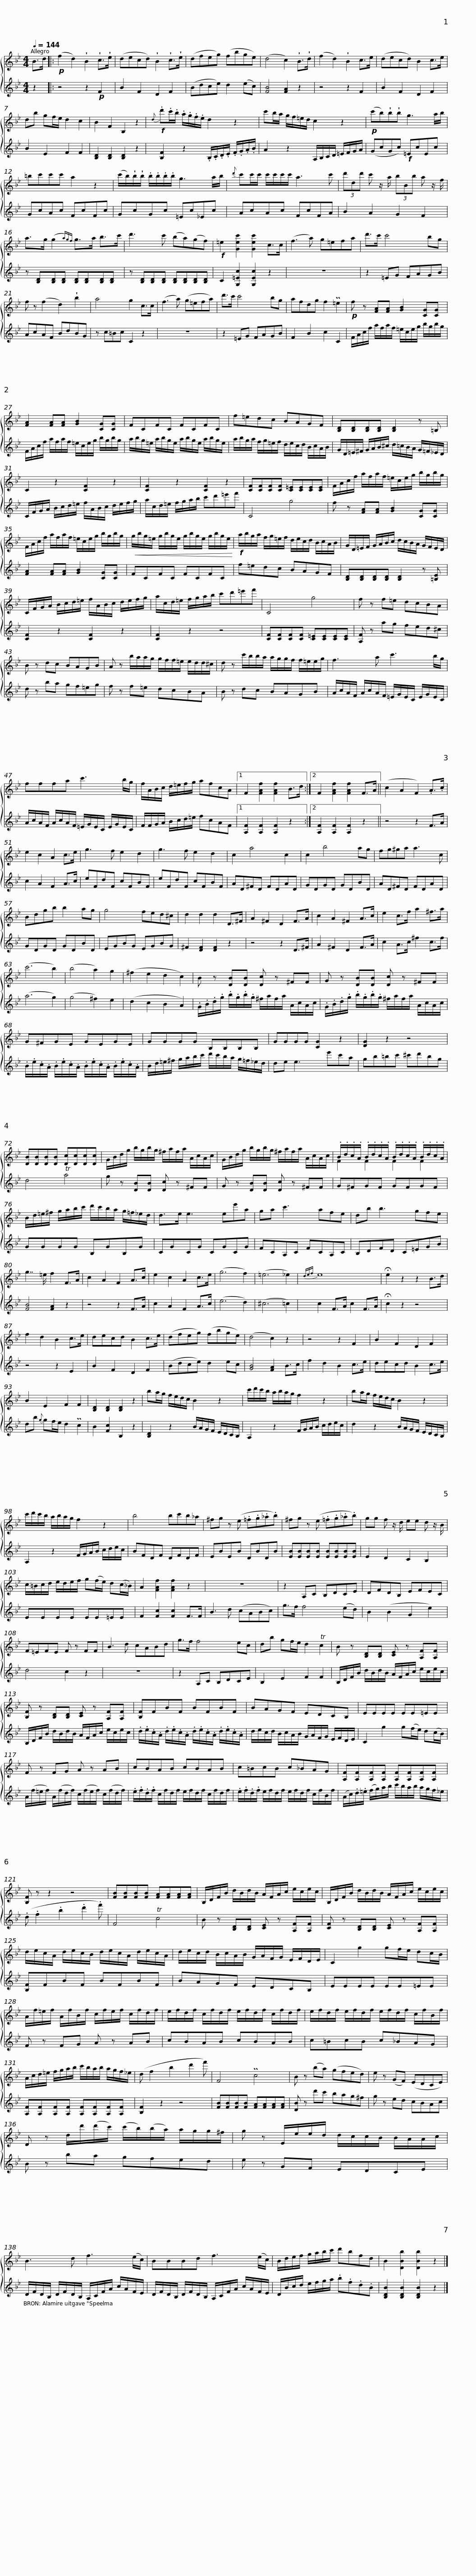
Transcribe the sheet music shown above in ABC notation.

X:1
%%score { ( 1 2 ) 3 }
L:1/8
Q:1/4=144
M:4/4
I:linebreak $
K:Bb
V:1 treble
V:2 treble
V:3 treble
V:1
 B>d |:!p! (f2 d2) !wedge!B2 !wedge!c>!wedge!e | (decd) !wedge!B2 !wedge!c>!wedge!e | (dfeg) (fbge) | (d4 c2) !wedge!B>!wedge!d |$ %5
 (f2 d2) !wedge!B2 c>e | (decd) B2 c>e | db gf/e/ d2 c2 | B2 F2 B,2 z2 |$!f!{d} .d'.c'/.b/ .a/.g/.f/.e/ d2 z2 | %10
 c'b/a/ g/f/=e/d/ c2 z2 |!p! (c'b)!wedge!b!wedge!b g3 a/b/ | =bc'c'c' a2 z2 |$ (c'/b/)!wedge!b/!wedge!b/ .b/.b/.b/.b/ g3 a/b/ |{d'} c'c'/c'/ c'/c'/c'/c'/ a3 c' | %15
 (3d'dd' c' z/ a/ (3bBb a z/ f/ |$ a>g (g2{a)gf} g>a b>c' | d'3 c' (ba)(gf) |!f! =e2 [Gec']2 [Gec']2 c>c | (f3 a) g=efa |$ %20
 d'>c' c'4 bg | f z (f2 d2) !wedge!b2 | a4 g2 c>c | (f3 a) (g=efa) |$ d'>c' c'4 bg | %25
 afdg f2 P=e2 |!p! f z [FA][FA] [GB]2 [CG][CG] | [FA]2 [FA][FA] [GB]2 [CG][CG] |$ FCFC FCFC | f=edc BAGF |$ %30
 [B,D][B,D][B,D][B,D] [B,D]2 z =B, | C2 z2 [CF]2 z2 |$ [CF]2 z2 [CF]2 z2 | [CF][CF][CF][CF] [C=E][CE][CE][CE] |$ F/A/c/f/ a/f/a/f/ =e/c/e/g/ b/g/b/g/ | %35
 F/A/c/f/ a/f/a/f/ =e/c/e/g/ b/g/b/g/ |$!<(! g/b/g/=e/ g/b/g/e/ g/b/g/e/ g/b/g/e/!<)! |!f! a/b/g/a/ f/g/=e/f/ d/e/c/d/ B/c/A/B/ |$ G/D/=E/F/ G/A/B/c/ d/c/B/A/ G/F/E/D/ | C/F/G/A/ B/c/d/=e/ f/A/B/c/ d/e/f/g/ |$ %40
 a/c/d/=e/ f/g/a/b/ c'd'=e'f' | C4 g4 | f z f=e dcBA | B z dc BAGB |$ A z b/a/a/g/ g/f/f/=e/ e/d/d/^c/ | %45
 d z c'/b/b/a/ a/g/g/f/ f/=e/e/g/ |$ f3 a c'3 b/g/ | fffa c'3 b/g/ |$ f/A/B/c/ d/=e/f/g/ afcA |1 F2 [FAf]2 [FAf]2 B>d :|2 %50
 F2 [FAf]2 [FAf]2 F>A ||$ (c2 A2 F2) .A>.c | e2 c2 A2 c>e | g3 f e2 d2 | g3 f e2 d2 |$ %55
 c2 a4 c2 | c2 b4 ag | fg^ga a3 c | Bdgb b2 ag | g4 fed^c |$ %60
 d2 d2 d2 D>^F | A2 ^F2 D2 F>A | c2 A2 ^F2 A>c | e2 c>f a2 ^f>a |$ (c'6 b2) | %65
 (b4 a2) g2 | (^f2 e2 d2 c2) |$ B z [DB][DB] [Dc] z ^FF | G z [DB][DB] [Dc] z ^FF |$ G^FGE GEGE | %70
 GGGG B,B,B,B, |$ GGGG [CG]2 z2 | [DG]2 z2 z4 | [DB][DB][DB][DB] [Dc][Dc][Dc][Dc] |$ G/B/d/g/ b/g/b/g/ ^f/a/f/a/ A/c/A/c/ | %75
 G/B/d/g/ b/g/b/g/ ^f/a/f/a/ A/c/A/c/ |$ .B/.d/.c/.A/ .B/.d/.c/.A/ .B/.d/.c/.A/ .B/.d/.c/.A/ | B/d/=e/^f/ g/a/b/c'/ d'/c'/b/a/ g/=f/_e/d/ |$ d>e e3 ee'a | ga c'3 afe | %80
 db b3 gfe | g7/2 =e/ f2 F>A |$ c2 A2 F2 A>c | e2 c2 A2 c>e | (g6 f2) | %85
 (=e6 _e2) |{def} e8 | !fermata!e2 z2 z2 B>d |$ f2 d2 B2 c>e | decd B2 c>e | %90
 (dfeg) (fbge) | (d4 c2) z2 |$ z4 z2 F2 | B2 F2 D2 F2 | B2 E2 F2 F2 | %95
 [B,D]2 [B,D]2 [B,D]2 z2 |$ ba/g/ f/e/d/c/ B2 z2 | c'/d'/c'/b/ a/b/a/g/ f2 z2 |$ ba/g/ f/e/d/c/ B2 z2 | c'/d'/c'/b/ a/b/a/g/ f2 z2 |$ %100
 b4 bc'b_a | ^fg z (e .=f.g._a.b) | ^fg z (e .=f.g._a.b) | gg f z/ d/ ee d z/ B/ |$ c/=B/c/d/ e/d/e/f/ g(f/e/) d(c/_B/) | %105
 A2 [FAf]2 [FAf]2 z2 | z8 | z2 A,C B,DCE |$ DFDB, EFEC | F=EFE F z FF | %110
 B3 d cABd | g>f f4 ec |$ db gf/e/ d2 Tc2 | B z [B,D][B,D] [CE] z [A,F][A,F] | [B,F] z [B,D][B,D] [CE] z [A,F][A,F] | %115
 [B,F]FBF BFBF |$ BAGF EDCB, | EEEE EE=EE | F z FG A z AB | cBAB cBAB |$ %120
 c=BcB c_BAG | [A,F][A,F][A,F][A,F] [A,F][A,F][A,F][A,F] | [B,F] z z2 z4 | [FB][FB][FB][FB] [FA][FA][FA][FA] |$ B,/D/F/B/ d/B/d/B/ A/F/A/c/ e/c/e/c/ | %125
 B,/D/F/B/ d/B/d/B/ A/F/A/c/ e/c/e/c/ |$ d/e/c/A/ d/e/c/B/ d/e/c/A/ d/e/c/A/ | d/e/c/d/ B/c/A/B/ G/A/F/G/ E/F/D/E/ |$ C2 g2 gf/e/ dc/B/ | A/f/=e/f/ A/f/B/f/ c/f/e/f/ c/f/d/f/ | %130
 e/f/d/f/ c/f/d/f/ e/f/d/f/ c/f/d/f/ |$ e/f/d/f/ e/f/d/f/ e/f/d/f/ c/f/B/f/ | A/c/d/=e/ f/g/a/b/ c'/b/a/b/ a/g/f/_e/ | (d f2 b2 d'2 f') | F4 Pc4 |$ %135
 B z (ba) (gfed) | e z (GF) (EDCE) | D z d/d'/(d'/c'/) (c'/b/)(b/a/) a/g/g/^f/ | g z E/e/e/d/ d/c/c/B/ B/A/A/c/ |$ B3 d f3 (e/c/) | %140
 BBBd f3 (e/c/) | B/d/e/f/ g/a/b/c'/ d'bfd | B2 [DBb]2 [DBb]2 z2 |] %143
V:2
 x2 |: x8 | x8 | x8 | x8 |$ %5
 x8 | x8 | x8 | x8 |$ x8 | %10
 x8 | x8 | x8 |$ x8 | x8 | %15
 x8 |$ x8 | x8 | x8 | x8 |$ %20
 x8 | x8 | x8 | x8 |$ x8 | %25
 x8 | x8 | x8 |$ x8 | x8 |$ %30
 x8 | x8 |$ x8 | x8 |$ x8 | %35
 x8 |$ x8 | x8 |$ x8 | x8 |$ %40
 x8 | x8 | x8 | x8 |$ x8 | %45
 x8 |$ x8 | x8 |$ x8 |1 x8 :|2 %50
 x8 ||$ x8 | x8 | x8 | x8 |$ %55
 x8 | x8 | x8 | x8 | x8 |$ %60
 x8 | x8 | x8 | x8 |$ x8 | %65
 x8 | x8 |$ x8 | x8 |$ x8 | %70
 x8 |$ x8 | x8 | x8 |$ x8 | %75
 x8 |$ F2 F2 F2 F2 | x8 |$ x8 | x8 | %80
 x8 | x8 |$ x8 | x8 | x8 | %85
 x8 | x8 | x8 |$ x8 | x8 | %90
 x8 | x8 |$ x8 | x8 | x8 | %95
 x8 |$ x8 | x8 |$ x8 | x8 |$ %100
 x8 | x8 | x8 | x8 |$ x8 | %105
 x8 | x8 | x8 |$ x8 | x8 | %110
 x8 | x8 |$ x8 | x8 | x8 | %115
 x8 |$ x8 | x8 | x8 | x8 |$ %120
 x8 | x8 | x8 | x8 |$ x8 | %125
 x8 |$ x8 | x8 |$ x8 | x8 | %130
 x8 |$ x8 | x8 | x8 | x8 |$ %135
 x8 | x8 | x8 | x8 |$ x8 | %140
 x8 | x8 | x8 |] %143
V:3
 z2 |: z4 z2!p! F2 | B2 F2 D2 F2 | (Bdce) d2 (ec) | [FB]4 [FA]2 z2 |$ %5
 z4 z2 F2 | B2 F2 D2 F2 | B2 E2 F2 F2 | [B,D]2 [B,D]2 [B,D]2 z2 |$ [B,F]2 z2 .B,/.C/.D/.E/ .F/.G/.A/.B/ | %10
 A2 z2 A,/B,/C/D/ =E/F/G/A/ | (GcGc)!f! =EcEc | GcAc FcFc |$ GcGc =Ec_Ec | AcAc FcFA | %15
 B2 A2 G2 F2 |$ z [B,D][B,D][B,D] [B,D][B,D][B,D][B,D] | z [B,D][B,D][B,D] [B,D][B,D][B,D][B,D] | C2 [G,=Ec]2 [G,Ec]2 z2 | z8 |$ %20
 z2 =EG FAGB | AcAF BdBG | z c=Bc C2 z2 | z8 |$ z2 =EG FAGB | %25
 F2 B2 c2 C2 | F/A/c/f/ a/f/a/f/ =e/c/e/g/ b/g/b/g/ | F/A/c/f/ a/f/a/f/ =e/c/e/g/ b/g/b/g/ |$ a/b/g/=e/ a/b/g/e/ a/b/g/e/ a/b/g/e/ | a/b/g/a/ f/g/=e/f/ d/e/c/d/ B/c/A/B/ |$ %30
 G/D/=E/^F/ G/A/B/^c/ d/=c/B/A/ G/=F/_E/D/ | C/F/G/A/ B/c/d/=e/ f/A/B/c/ d/e/f/g/ |$ a/c/d/=e/ f/g/a/b/ c'd'=e'f' | C4 g4 |$ f z [FA][FA] [GB]2 [CG][CG] | %35
 [FA]2 [FA][FA] [GB]2 [CG][CG] |$ FCFC FCFC | f=edc BAGF |$ [B,D][B,D][B,D][B,D] [B,D]2 z [=B,E] | [CF]2 z2 [CF]2 z2 |$ %40
 [CF]2 z2 z4 | [CF][CF][CF][CF] [C=E][CE][CE][CE] | [A,F] z ag fed^c | d z ba gf=eg |$ f z f=e dcBA | %45
 B z dc BAGB |$ A/c/A/F/ A/c/A/F/ =E/G/E/C/ E/G/E/C/ | A/c/A/F/ A/c/A/F/ =E/G/E/C/ E/G/E/C/ |$ F/F/G/A/ B/c/d/=e/ fcAF |1 [A,F]2 [A,F]2 [A,F]2 z2 :|2 %50
 [A,F]2 [A,F]2 [A,F]2 z2 ||$ z4 z2 F>A | c2 A2 F2 A>c | eFdF cFBF | eFdF cFBF |$ %55
 AD^FD FDAD | GDGD GDBD | AD^FD FDAD | GDGD GDBD | EGBG EGBG |$ %60
 ^F2 [DF]2 [DF]2 z2 | z4 z2 D>^F | A2 ^F2 D2 F>A | c2 A>c ^f2 c>f |$ (a6 g2) | %65
 (g4 ^f2) e2 | (d2 c2 B2 A2) |$ .G/.B/.d/.g/ .b/.g/.b/.g/ ^f/a/f/a/ A/c/A/c/ | .G/.B/.d/.g/ .b/.g/.b/.g/ ^f/a/f/a/ A/c/A/c/ |$ .B/.e/.c/.A/ .B/.e/.c/.A/ .B/.e/.c/.A/ .B/.e/.c/.A/ | %70
 B/d/=e/^f/ g/a/b/c'/ d'/c'/b/a/ g/=f/_e/d/ |$ de e3 e'c'a | gb=bc' ^c'd'bg | d4 Ta4 |$ g z [DB][DB] [Dc] z ^FF | %75
 G z [DB][DB] [Dc] z ^FF |$ G^FGF GFGF | GGGG B,GB,G |$ CGCG CGCG | FCA,C FCA,C | %80
 B,DFD C=EGB | [FB]4 [FA]2 z2 |$ z4 z2 F>A | c2 A2 F2 A>c | (e6 d2) | %85
 (^c6 =c2) | c2 F>A c2 F>A | !fermata!c2 z2 z4 |$ z4 z2 E2 | B2 F2 D2 F2 | %90
 (Bdce) d2 ec | [GB]4 [FA]2 B>c |$ f2 d2 B2 c>e | decd B2 c>e | db{g} gf/e/ d2 Pc2 | %95
 B2 [Fc]2 B,2 z2 |$ [B,D]2 z2 B/A/G/F/ E/D/C/B,/ | A,2 z2 F/G/A/B/ c/d/e/c/ |$ d2 z2 B/A/G/F/ E/D/C/B,/ | A,2 z2 F/G/A/B/ c/d/e/c/ |$ %100
 BFDF DFDF | EBEB DBDB | [EB][EB][EB][EB] [EB][EB][EB][EB] | E2 D2 C2 B,2 |$ EEEE EE=EE | %105
 F2 [Fc]2 [Fc]2 F>F | B3 d (cABc) | g>f f4 (ed) |$ B2 (B2 G2 e2) | d4 c2 z2 | %110
 z8 | z2 A,C B,DCE |$ B,2 E2 F2 F2 | B,/D/F/B/ d/B/d/B/ A/F/A/c/ e/c/e/c/ | B,/D/F/B/ d/B/d/B/ A/F/A/c/ e/c/e/c/ | %115
 .d/.e/.c/.A/ .d/.e/.c/.A/ .d/.e/.c/.A/ .d/.e/.c/.A/ |$ d/e/c/d/ B/c/A/B/ G/A/F/G/ E/F/D/E/ | C2 g2 g(f/e/) d(c/B/) | A/(f/=e/f/) A/(f/d/f/) c/(f/e/f/) c/(f/d/f/) | .e/.f/.d/.f/ c/f/d/f/ e/f/d/f/ c/f/d/f/ |$ %120
 .e/.f/.d/.f/ e/f/d/f/ e/f/d/f/ c/f/B/f/ | (A/c/).d/.=e/ (f/g/)a/b/ c'/b/a/b/ a/g/f/_e/ | (.d .f2 .b2 .d'2 .f') | F4 Tc4 |$ B z [B,D][B,D] [CE] z [A,F][A,F] | %125
 [CF] z [B,D][B,D] [CE] z [A,F][A,F] |$ [B,F]FBF BFBF | BAGF EDCB, |$ EEEE EE=EE | F z FG A z AB | %130
 cBAB cBAB |$ c=BcB c_BAG | [A,F][A,F][A,F][A,F] [A,F][A,F][A,F][A,F] | [B,F]2 z2 z4 | [FB][FB][FB][FB] [FA][FA][FA][FA] |$ %135
 [DB] z d'c' bag^f | g z ed cBAc | B z ba gfed | e z GF EDCE |$ D/F/D/B,/ D/F/D/B,/ A,/C/F/A/ c/A/F/E/ | %140
 D/F/D/B,/ D/F/D/B,/ A,/C/F/A/ c/A/F/E/ | D/B/c/d/ e/f/g/a/ .b.f.d.B | [B,DB]2 [B,DB]2 [B,DB]2 z2 |] %143
